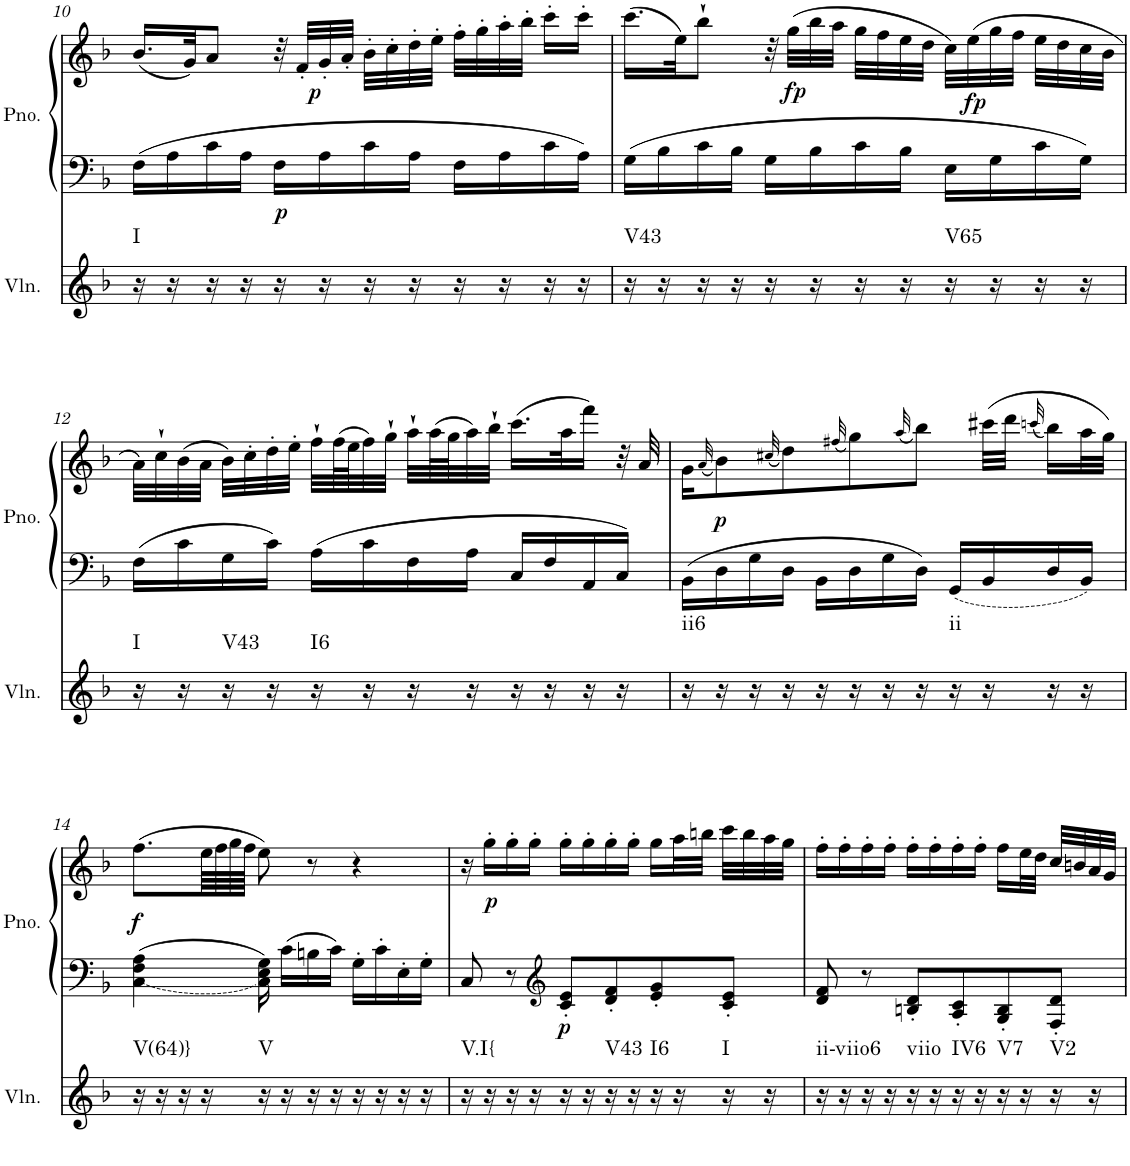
**kern	**harte	**kern	**kern	**dynam
*part2	*part2	*part1	*part1	*part1
*staff3	*	*staff2	*staff1	*staff1/2
*I"Violin	*	*I"Piano	*	*
*I'Vln.	*	*I'Pno.	*	*
!!LO:PB:g=z
*clefG2	*	*clefF4	*clefG2	*
*k[b-]	*	*k[b-]	*k[b-]	*
*M3/4	*	*M3/4	*M3/4	*
=10	=10	=10	=10	=10
!	!LO:H:kt=I	!	!	!
16r	N	16F\LL	(16.b-/LL	.
16r	.	16A\	.	.
.	.	.	32g/JK)	.
16r	.	16c\	8a/J	.
16r	.	16A\JJ	.	.
!	!	!	!	!LO:DY:b=2
16r	.	16F\LL	32r	p
.	.	.	32f'/LLL	.
!	!	!	!	!LO:DY:b
16r	.	16A\	32g'/	p
.	.	.	32a'/JJJ	.
16r	.	16c\	32b-'\LLL	.
.	.	.	32cc'\	.
16r	.	16A\JJ	32dd'\	.
.	.	.	32ee'\JJJ	.
16r	.	16F\LL	32ff'\LLL	.
.	.	.	32gg'\	.
16r	.	16A\	32aa'\	.
.	.	.	32bb-'\JJJ	.
16r	.	16c\	16ccc'\LL	.
16r	.	16A\JJ	16ccc'\JJ	.
=11	=11	=11	=11	=11
!	!LO:H:kt=V43	!	!	!
16r	N	16G\LL	(16.ccc\LL	.
16r	.	16B-\	.	.
.	.	.	32ee\JK)	.
16r	.	16c\	8bb-`\J	.
16r	.	16B-\JJ	.	.
16r	.	16G\LL	32r	.
!	!	!	!	!LO:DY:b
.	.	.	(32gg\LLL	fp
16r	.	16B-\	32bb-\	.
.	.	.	32aa\JJJ	.
16r	.	16c\	32gg\LLL	.
.	.	.	32ff\	.
16r	.	16B-\JJ	32ee\	.
.	.	.	32dd\JJJ	.
!	!LO:H:kt=V65	!	!	!
16r	N	16E\LL	32cc\LLL)	.
!	!	!	!	!LO:DY:b
.	.	.	(32ee\	fp
16r	.	16G\	32gg\	.
.	.	.	32ff\JJJ	.
16r	.	16c\	32ee\LLL	.
.	.	.	32dd\	.
16r	.	16G\JJ	32cc\	.
.	.	.	32b-\JJJ	.
!!LO:LB:g=z
=12	=12	=12	=12	=12
!	!LO:H:kt=I	!	!	!
16r	N	16F\LL	32a\LLL)	.
.	.	.	32cc`\	.
16r	.	16c\	(32b-\	.
.	.	.	32a\JJJ	.
!	!LO:H:kt=V43	!	!	!
16r	N	16G\	32b-\LLL)	.
.	.	.	32cc'\	.
16r	.	16c\JJ	32dd'\	.
.	.	.	32ee'\JJJ	.
!	!LO:H:kt=I6	!	!	!
16r	N	16A\LL	32ff`\LLL	.
.	.	.	(64ff\L	.
.	.	.	64ee\J	.
16r	.	16c\	32ff\)	.
.	.	.	32gg`\JJJ	.
16r	.	16F\	32aa`\LLL	.
.	.	.	(64aa\L	.
.	.	.	64gg\J	.
16r	.	16A\JJ	32aa\)	.
.	.	.	32bb-`\JJJ	.
16r	.	16C/LL	(16.ccc\LL	.
16r	.	16F/	.	.
.	.	.	32aa\K	.
16r	.	16AA/	16fff\JJ)	.
16r	.	16C/JJ	32r	.
.	.	.	32a/	.
=13	=13	=13	=13	=13
!	!LO:H:kt=ii6	!	!	!
16r	N	16BB-\LL	16g\KL	.
.	.	.	(32qa/	.
!	!	!	!	!LO:DY:b
16r	.	16D\	8b-\)	p
16r	.	16G\	.	.
.	.	.	(32qcc#X/	.
16r	.	16D\JJ	8dd\)	.
16r	.	16BB-\LL	.	.
.	.	.	(32qff#X/	.
16r	.	16D\	8gg\)	.
16r	.	16G\	.	.
.	.	.	(32qaa/	.
16r	.	16D\JJ	8bb-\J)	.
!	!LO:H:kt=ii	!	!	!
16r	N	16GG/LL	.	.
16r	.	16BB-/	(32ccc#X\LLL	.
.	.	.	32ddd\JJJ	.
.	.	.	(32qcccn/	.
16r	.	16D/	16bb-\LL)	.
16r	.	16BB-/JJ	32aa\L	.
.	.	.	32gg\JJJ)	.
!!LO:LB:g=z
=14	=14	=14	=14	=14
!	!LO:H:kt=V(64)}	!	!	!LO:DY:b
16r	N	4C\ 4F\ 4A\	(8.ff\L	f
16r	.	.	.	.
16r	.	.	.	.
16r	.	.	64ee\LLL	.
.	.	.	64ff\	.
.	.	.	64gg\	.
.	.	.	64ff\JJJJ	.
!	!LO:H:kt=V	!	!	!
16r	N	16C\ 16E\ 16G\	8ee\)	.
16r	.	16c\LL	.	.
16r	.	16Bn\	8r	.
16r	.	16c\JJ	.	.
16r	.	16G'\LL	4r	.
16r	.	16c'\	.	.
16r	.	16E'\	.	.
16r	.	16G'\JJ	.	.
=15	=15	=15	=15	=15
!	!LO:H:kt=V.I{	!	!	!
16r	N	8C/	16r	.
!	!	!	!	!LO:DY:b
16r	.	.	16gg'\LL	p
16r	.	8r	16gg'\	.
16r	.	.	16gg'\JJ	.
*	*	*clefG2	*	*
!	!	!	!	!LO:DY:b=2
16r	.	8c/' 8e/'L	16gg'\LL	p
16r	.	.	16gg'\	.
!	!LO:H:kt=V43	!	!	!
16r	N	8d/' 8f/'	16gg'\	.
16r	.	.	16gg'\JJ	.
!	!LO:H:kt=I6	!	!	!
16r	N	8e/' 8g/'	16gg\LL	.
16r	.	.	32aa\L	.
.	.	.	32bbn\JJJ	.
!	!LO:H:kt=I	!	!	!
16r	N	8c/' 8e/'J	32ccc\LLL	.
.	.	.	32bb\	.
16r	.	.	32aa\	.
.	.	.	32gg\JJJ	.
=16	=16	=16	=16	=16
!	!LO:H:kt=ii-viio6	!	!	!
16r	N	8d/ 8f/	16ff'\LL	.
16r	.	.	16ff'\	.
16r	.	8r	16ff'\	.
16r	.	.	16ff'\JJ	.
!	!LO:H:kt=viio	!	!	!
16r	N	8Bn/' 8d/'L	16ff'\LL	.
16r	.	.	16ff'\	.
!	!LO:H:kt=IV6	!	!	!
16r	N	8A/' 8c/'	16ff'\	.
16r	.	.	16ff'\JJ	.
!	!LO:H:kt=V7	!	!	!
16r	N	8G/' 8B/'	16ff\LL	.
16r	.	.	32ee\L	.
.	.	.	32dd\JJJ	.
!	!LO:H:kt=V2	!	!	!
16r	N	8F/' 8d/'J	32cc/LLL	.
.	.	.	32bn/	.
16r	.	.	32a/	.
.	.	.	32g/JJJ	.
=	=	=	=	=
*-	*-	*-	*-	*-
